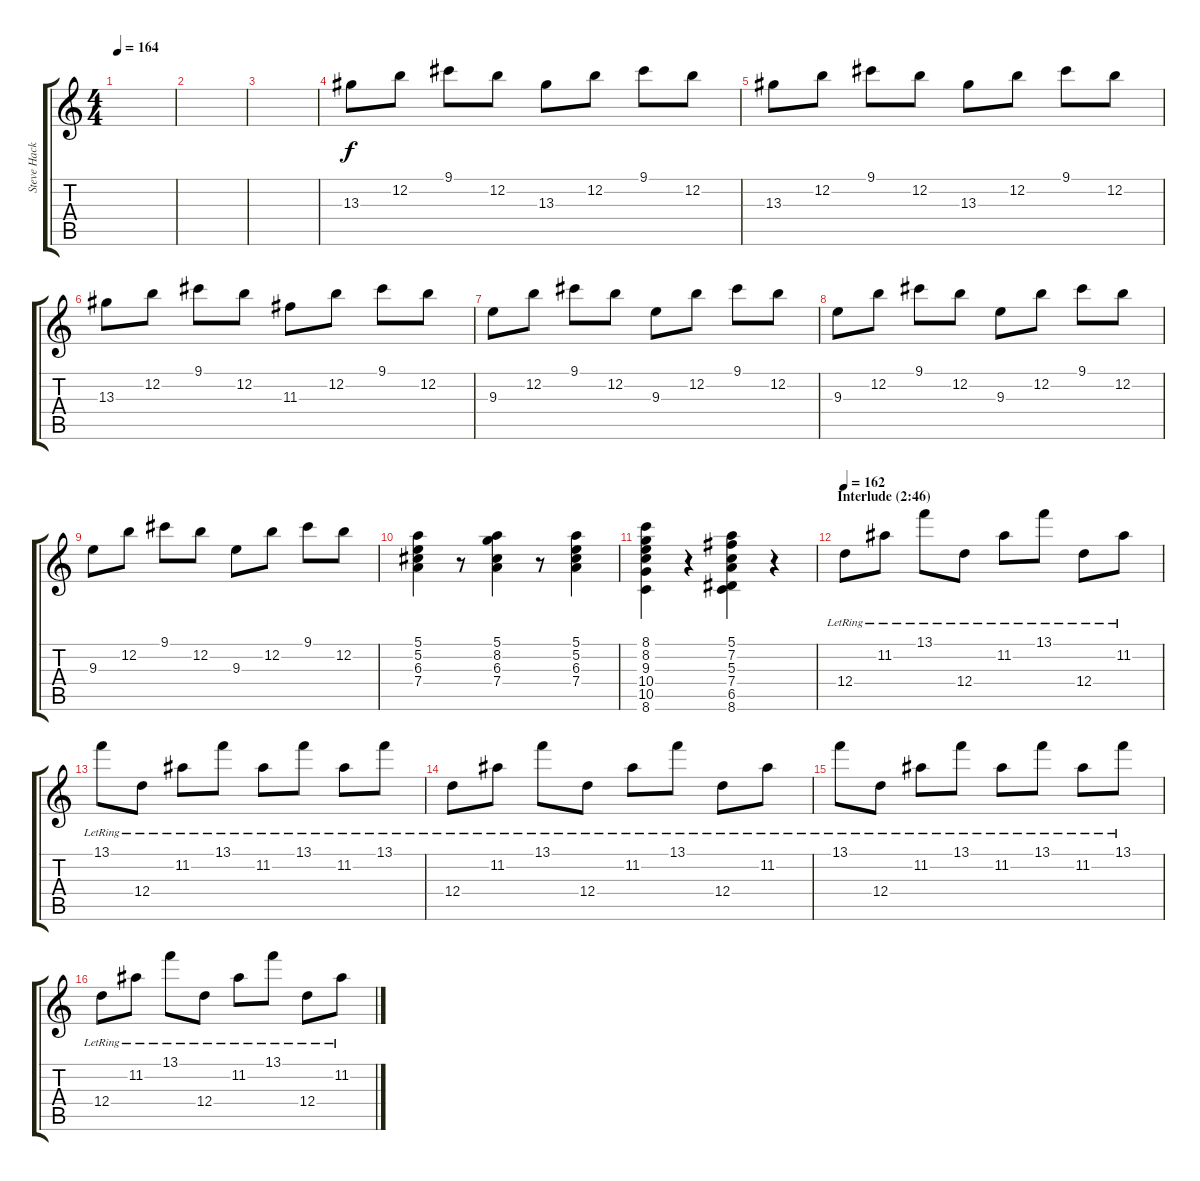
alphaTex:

\track ("Steve Hackett (12-string guitar 2)" "Steve Hack") {instrument acousticguitarsteel}
\staff {score tabs}
\tuning (E4 B3 G3 D3 A2 E2) {hide}
\ts (4 4)
\tempo 164
\clef g2
\ks c
|
|
|
13.3.8 12.2.8 9.1.8 12.2.8 13.3.8 12.2.8 9.1.8 12.2.8 |
13.3.8 12.2.8 9.1.8 12.2.8 13.3.8 12.2.8 9.1.8 12.2.8 |
13.3.8 12.2.8 9.1.8 12.2.8 11.3.8 12.2.8 9.1.8 12.2.8 |
9.3.8 12.2.8 9.1.8 12.2.8 9.3.8 12.2.8 9.1.8 12.2.8 |
9.3.8 12.2.8 9.1.8 12.2.8 9.3.8 12.2.8 9.1.8 12.2.8 |
9.3.8 12.2.8 9.1.8 12.2.8 9.3.8 12.2.8 9.1.8 12.2.8 |
(5.1 5.2 6.3 7.4).4 r.8 (5.1 8.2 6.3 7.4).4 r.8 (5.1 5.2 6.3 7.4).4 |
(8.1 8.2 9.3 10.4 10.5 8.6).4 r.4 (5.1 7.2 5.3 7.4 6.5 8.6).4 r.4 |
\section ("" "Interlude (2:46)")
\tempo 162
12.4{lr}.8 11.2{lr}.8 13.1{lr}.8 12.4{lr}.8 11.2{lr}.8 13.1{lr}.8 12.4{lr}.8 11.2{lr}.8 |
13.1{lr}.8 12.4{lr}.8 11.2{lr}.8 13.1{lr}.8 11.2{lr}.8 13.1{lr}.8 11.2{lr}.8 13.1{lr}.8 |
12.4{lr}.8 11.2{lr}.8 13.1{lr}.8 12.4{lr}.8 11.2{lr}.8 13.1{lr}.8 12.4{lr}.8 11.2{lr}.8 |
13.1{lr}.8 12.4{lr}.8 11.2{lr}.8 13.1{lr}.8 11.2{lr}.8 13.1{lr}.8 11.2{lr}.8 13.1{lr}.8 |
12.4{lr}.8 11.2{lr}.8 13.1{lr}.8 12.4{lr}.8 11.2{lr}.8 13.1{lr}.8 12.4{lr}.8 11.2{lr}.8
